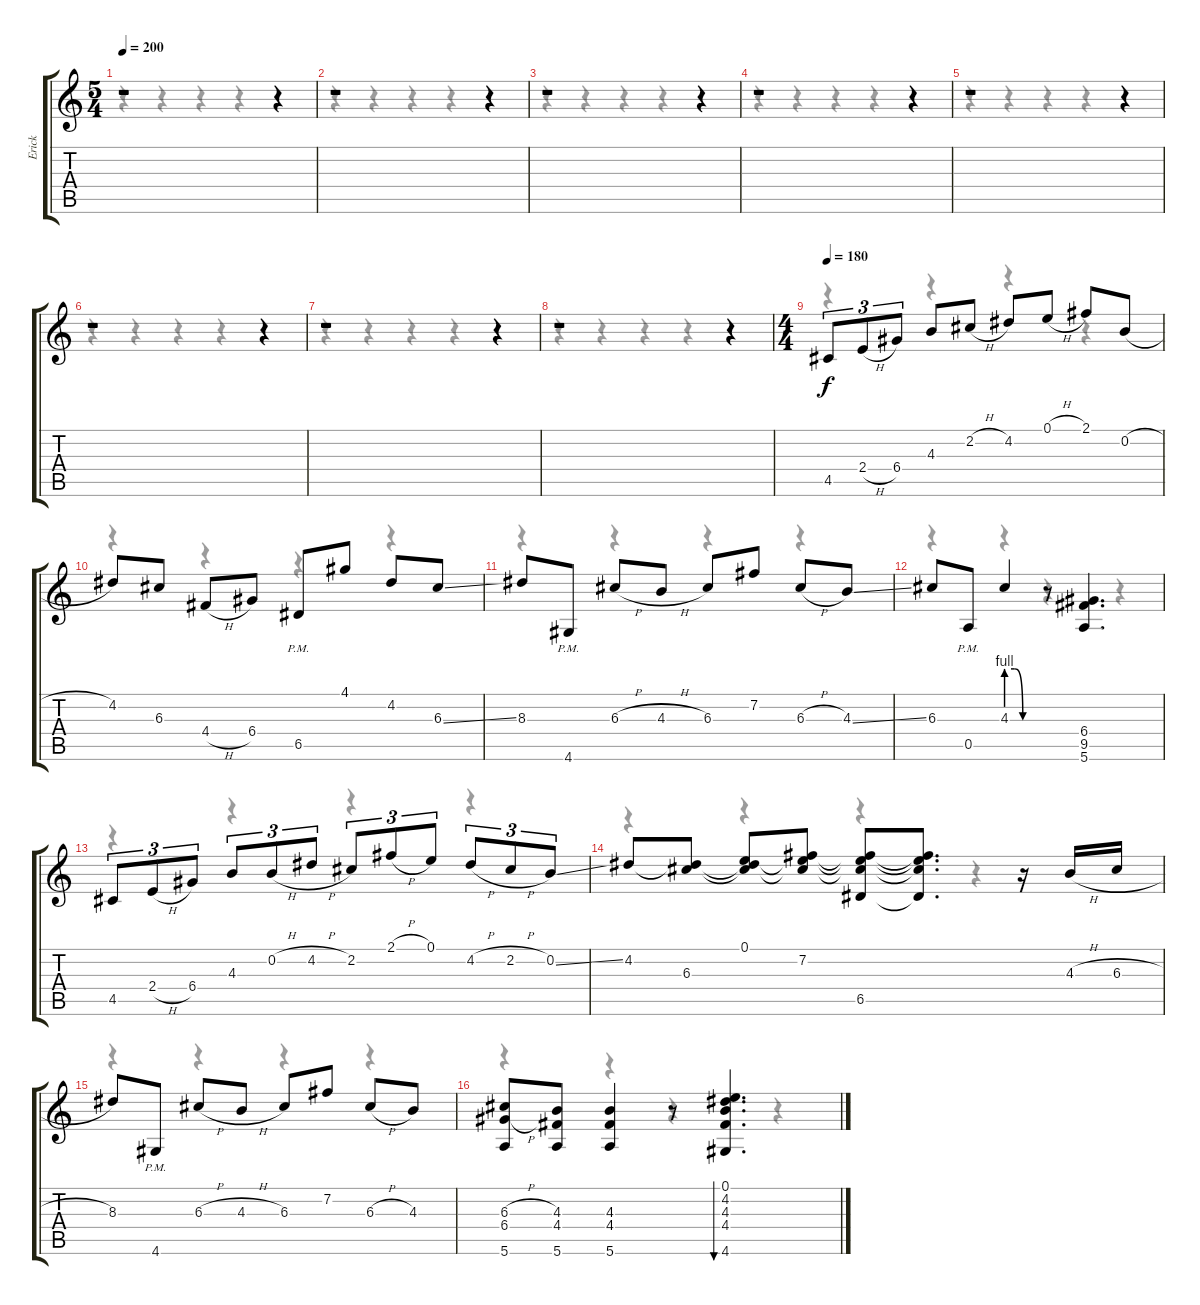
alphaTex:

\track ("Erick" "Erick") {instrument overdrivenguitar}
\staff {score tabs}
\tuning (E4 B3 G3 D3 A2 E2) {hide}
\voice
\ts (5 4)
\tempo 200
\clef g2
\ks c
r.1{dy f} r.4 |
r.1 r.4 |
r.1 r.4 |
r.1 r.4 |
r.1 r.4 |
r.1 r.4 |
r.1 r.4 |
r.1 r.4 |
\ts (4 4)
\tempo 180
4.5.8{tu (3 2)} 2.4{h}.8{tu (3 2)} 6.4.8{tu (3 2)} 4.3.8 2.2{h}.8 4.2.8 0.1{h}.8 2.1.8 0.2{h}.8 |
4.2.8 6.3.8 4.4{h}.8 6.4.8 6.5{pm}.8 4.1.8 4.2.8 6.3{ss}.8 |
8.3.8 4.6{pm}.8 6.3{h}.8 4.3{h}.8 6.3.8 7.2.8 6.3{h}.8 4.3{ss}.8 |
6.3.8 0.5{pm}.8 4.3{be (custom 0 4 15 4 30 0 60 0)}.4 r.8 (6.4 9.5 5.6).4{d} |
4.5.8{tu (3 2)} 2.4{h}.8{tu (3 2)} 6.4.8{tu (3 2)} 4.3.8{tu (3 2)} 0.2{h}.8{tu (3 2)} 4.2{h}.8{tu (3 2)} 2.2.8{tu (3 2)} 2.1{h}.8{tu (3 2)} 0.1.8{tu (3 2)} 4.2{h}.8{tu (3 2)} 2.2{h}.8{tu (3 2)} 0.2{ss}.8{tu (3 2)} |
4.2.8 (4.2{t} 6.3).8 (0.1 4.2{t} 6.3{t}).8 (0.1{t} 7.2 6.3{t}).8 (0.1{t} 7.2{t} 6.3{t} 6.5).8 (0.1{t} 7.2{t} 6.3{t} 6.5{t}).8{d} r.16 4.3{h}.16 6.3{h}.16 |
8.3.8 4.6{pm}.8 6.3{h}.8 4.3{h}.8 6.3.8 7.2.8 6.3{h}.8 4.3.8 |
(6.3{h} 6.4{h} 5.6).8 (4.3 4.4 5.6).8 (4.3 4.4 5.6).4 r.8 (0.1 4.2 4.3 4.4 4.6).4{d bu 480}
\voice
\clef g2
\ottava regular
\simile none
\ks c
r.4{dy f} r.4 r.4 r.4 r.4 |
r.4 r.4 r.4 r.4 r.4 |
r.4 r.4 r.4 r.4 r.4 |
r.4 r.4 r.4 r.4 r.4 |
r.4 r.4 r.4 r.4 r.4 |
r.4 r.4 r.4 r.4 r.4 |
r.4 r.4 r.4 r.4 r.4 |
r.4 r.4 r.4 r.4 r.4 |
r.4 r.4 r.4 r.4 |
r.4 r.4 r.4 r.4 |
r.4 r.4 r.4 r.4 |
r.4 r.4 r.4 r.4 |
r.4 r.4 r.4 r.4 |
r.4 r.4 r.4 r.4 |
r.4 r.4 r.4 r.4 |
r.4 r.4 r.4 r.4
